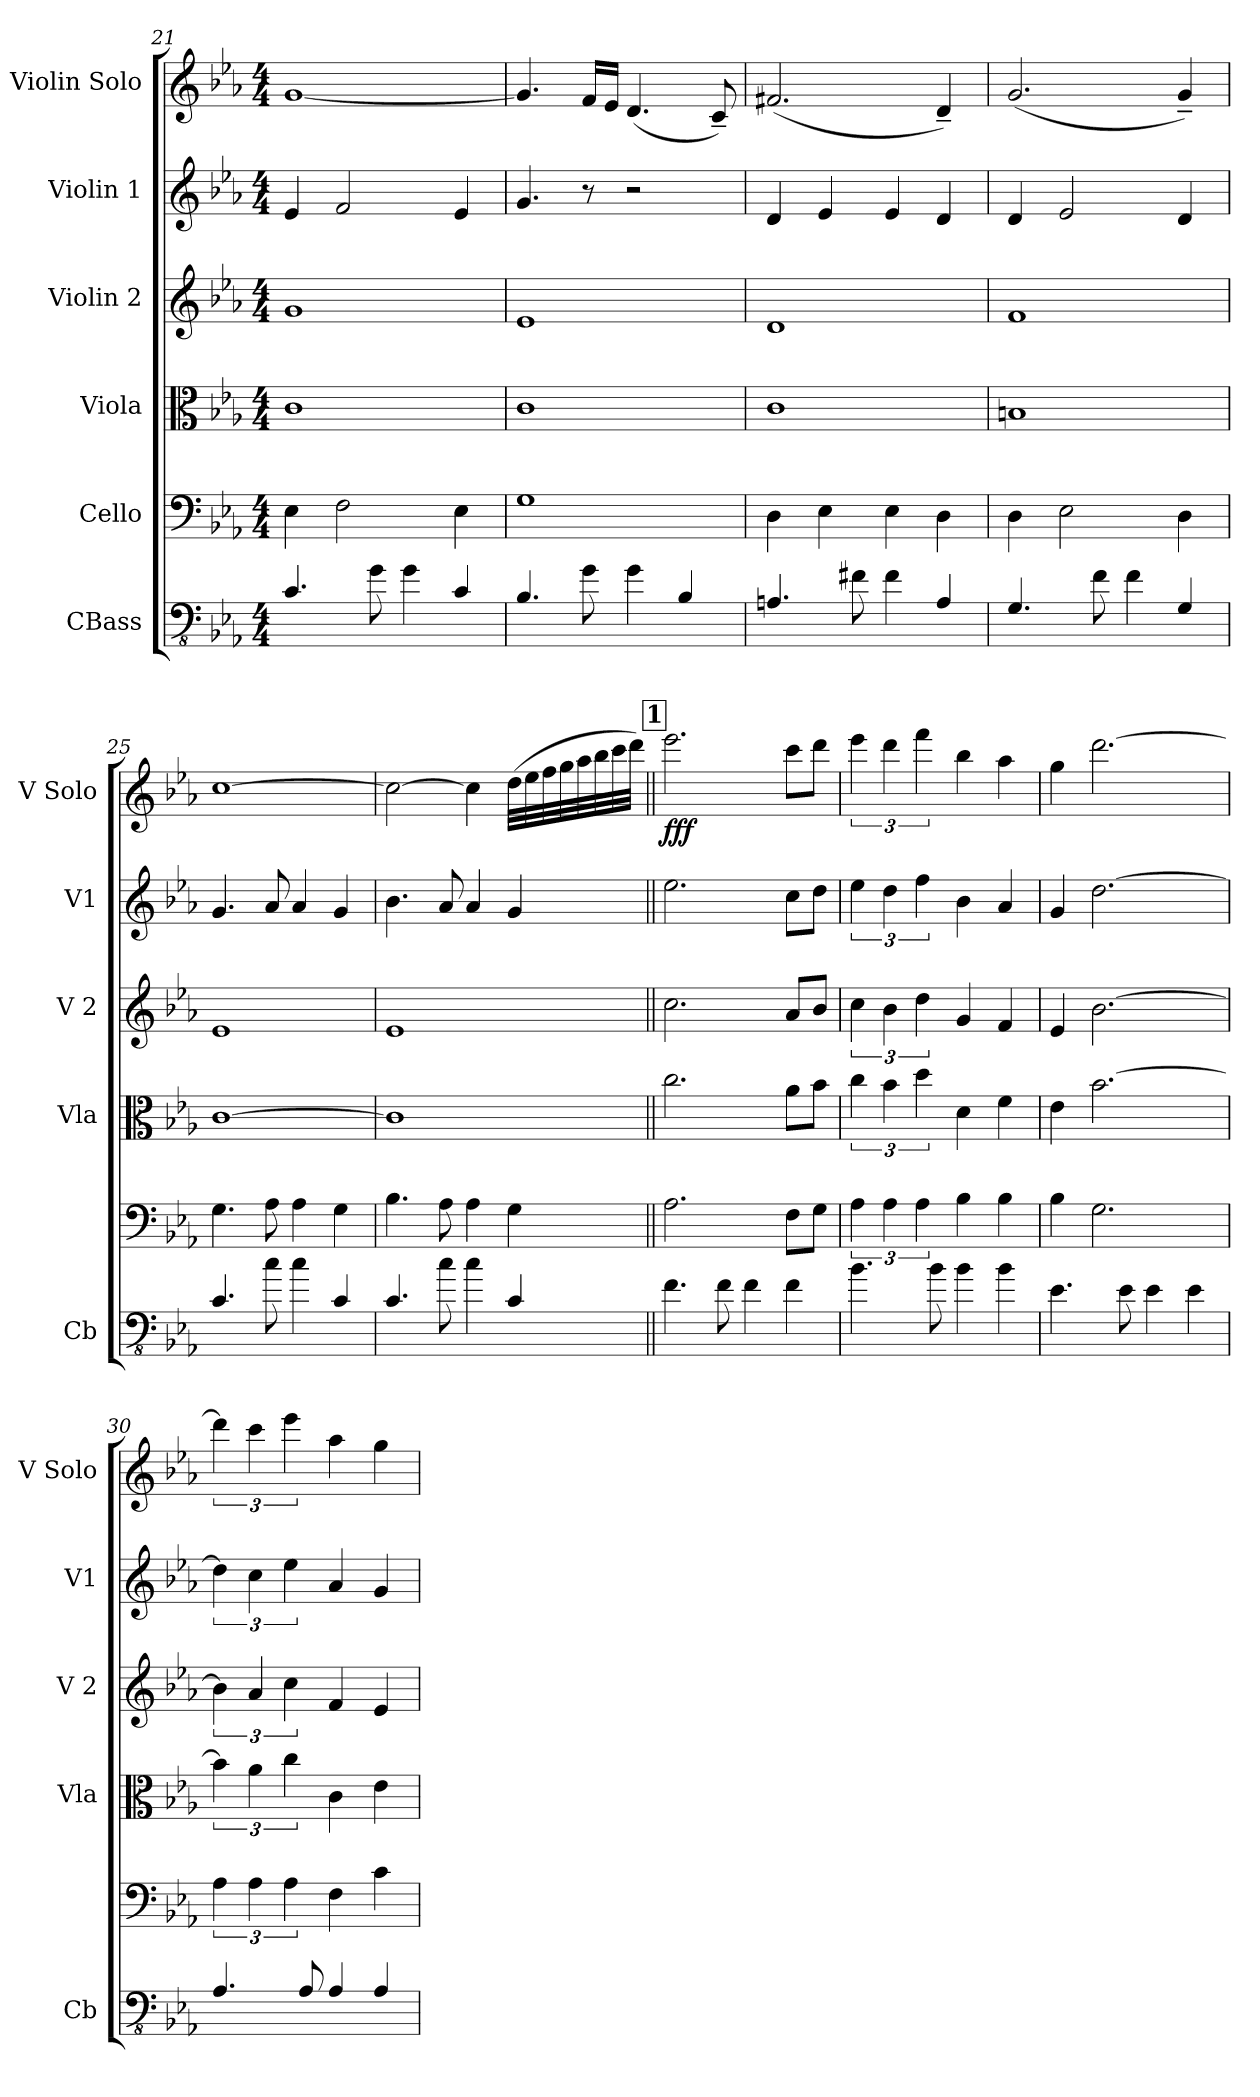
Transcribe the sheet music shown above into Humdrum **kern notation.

**kern	**kern	**kern	**kern	**kern	**kern	**dynam
*part6	*part5	*part4	*part3	*part2	*part1	*part1
*staff6	*staff5	*staff4	*staff3	*staff2	*staff1	*staff1
*I"CBass	*I"Cello	*I"Viola	*I"Violin 2	*I"Violin 1	*I"Violin Solo	*
*I'Cb	*	*I'Vla	*I'V 2	*I'V1	*I'V Solo	*
*clefFv4	*clefF4	*clefC3	*clefG2	*clefG2	*clefG2	*
*ITrd7c12	*	*	*	*	*	*
*k[b-e-a-]	*k[b-e-a-]	*k[b-e-a-]	*k[b-e-a-]	*k[b-e-a-]	*k[b-e-a-]	*
*M4/4	*M4/4	*M4/4	*M4/4	*M4/4	*M4/4	*
=21	=21	=21	=21	=21	=21	=21
4.CC/	4E-\	1c	1g	4e-/	[1g	.
.	2F\	.	.	2f/	.	.
8GG\	.	.	.	.	.	.
4GG\	.	.	.	.	.	.
4CC/	4E-\	.	.	4e-/	.	.
=22	=22	=22	=22	=22	=22	=22
4.BBB-/	1G	1c	1e-	4.g/	4.g/]	.
8GG\	.	.	.	8r	16f/LL	.
.	.	.	.	.	16e-/JJ	.
4GG\	.	.	.	2r	(4.d/	.
4BBB-/	.	.	.	.	.	.
.	.	.	.	.	8c~/)	.
=23	=23	=23	=23	=23	=23	=23
4.AAAn/	4D\	1c	1d	4d/	(2.f#X/	.
.	4E-\	.	.	4e-/	.	.
8FF#X\	.	.	.	.	.	.
4FF#\	4E-\	.	.	4e-/	.	.
4AAA/	4D\	.	.	4d/	4d~/)	.
=24	=24	=24	=24	=24	=24	=24
4.GGG/	4D\	1Bn	1f	4d/	(2.g/	.
.	2E-\	.	.	2e-/	.	.
8FF\	.	.	.	.	.	.
4FF\	.	.	.	.	.	.
4GGG/	4D\	.	.	4d/	4g~/)	.
=25	=25	=25	=25	=25	=25	=25
4.CC/	4.G\	[1c	1e-	4.g/	[1cc	.
8C\	8A-\	.	.	8a-/	.	.
4C\	4A-\	.	.	4a-/	.	.
4CC/	4G\	.	.	4g/	.	.
!!LO:PB:g=z
=26	=26	=26	=26	=26	=26	=26
4.CC/	4.B-\	1c]	1e-	4.b-\	2cc\_	.
8C\	8A-\	.	.	8a-/	.	.
4C\	4A-\	.	.	4a-/	4cc\]	.
4CC/	4G\	.	.	4g/	(32dd\LLL	.
.	.	.	.	.	32ee-\	.
.	.	.	.	.	32ff\	.
.	.	.	.	.	32gg\	.
.	.	.	.	.	32aa-\	.
.	.	.	.	.	32bb-\	.
.	.	.	.	.	32ccc\	.
.	.	.	.	.	32ddd\JJJ)	.
!!LO:REH:place=s1:a:B:fs=14:t=1
=27||	=27||	=27||	=27||	=27||	=27||	=27||
!	!	!	!	!	!	!LO:DY:b
!	!	!	!	!	!	!LO:DY:n=1:b
4.FF\	2.A-\	2.cc\	2.cc\	2.ee-\	2.eee-\	f ff
8FF\	.	.	.	.	.	.
4FF\	.	.	.	.	.	.
4FF\	8F\L	8a-\L	8a-/L	8cc\L	8ccc\L	.
.	8G\J	8b-\J	8b-/J	8dd\J	8ddd\J	.
=28	=28	=28	=28	=28	=28	=28
4.BB-\	6A-\	6cc\	6cc\	6ee-\	6eee-\	.
.	6A-\	6b-\	6b-\	6dd\	6ddd\	.
.	6A-\	6dd\	6dd\	6ff\	6fff\	.
8BB-\	.	.	.	.	.	.
4BB-\	4B-\	4d\	4g/	4b-\	4bb-\	.
4BB-\	4B-\	4f\	4f/	4a-/	4aa-\	.
=29	=29	=29	=29	=29	=29	=29
4.EE-\	4B-\	4e-\	4e-/	4g/	4gg\	.
.	2.G\	[2.b-\	[2.b-\	[2.dd\	[2.ddd\	.
8EE-\	.	.	.	.	.	.
4EE-\	.	.	.	.	.	.
4EE-\	.	.	.	.	.	.
=30	=30	=30	=30	=30	=30	=30
4.AAA-/	6A-\	6b-\]	6b-\]	6dd\]	6ddd\]	.
.	6A-\	6a-\	6a-/	6cc\	6ccc\	.
.	6A-\	6cc\	6cc\	6ee-\	6eee-\	.
8AAA-/	.	.	.	.	.	.
4AAA-/	4F\	4c\	4f/	4a-/	4aa-\	.
4AAA-/	4c\	4e-\	4e-/	4g/	4gg\	.
=	=	=	=	=	=	=
*-	*-	*-	*-	*-	*-	*-
